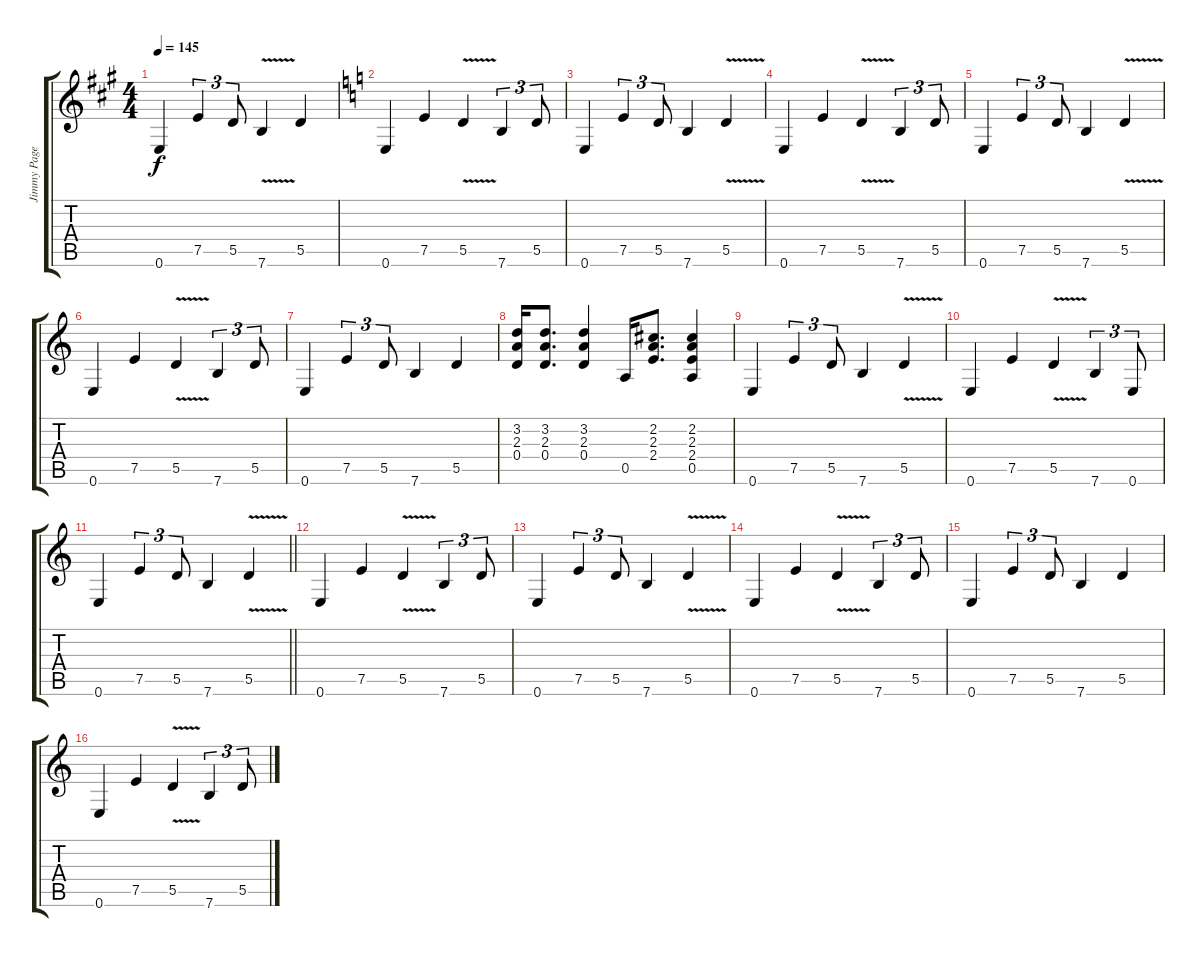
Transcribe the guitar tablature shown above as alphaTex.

\track ("Jimmy Page - Guitar" "Jimmy Page") {instrument overdrivenguitar}
\staff {score tabs}
\tuning (E4 B3 G3 D3 A2 E2) {hide}
\ts (4 4)
\tempo 145
\clef g2
\ks a
0.6.4{dy f} 7.5.4{tu (3 2)} 5.5.8{tu (3 2)} 7.6{v}.4 5.5.4 |
\ks c
0.6.4 7.5.4 5.5{v}.4 7.6.4{tu (3 2)} 5.5.8{tu (3 2)} |
0.6.4 7.5.4{tu (3 2)} 5.5.8{tu (3 2)} 7.6.4 5.5{v}.4 |
0.6.4 7.5.4 5.5{v}.4 7.6.4{tu (3 2)} 5.5.8{tu (3 2)} |
0.6.4 7.5.4{tu (3 2)} 5.5.8{tu (3 2)} 7.6.4 5.5{v}.4 |
0.6.4 7.5.4 5.5{v}.4 7.6.4{tu (3 2)} 5.5.8{tu (3 2)} |
0.6.4 7.5.4{tu (3 2)} 5.5.8{tu (3 2)} 7.6.4 5.5.4 |
(3.2 2.3 0.4).16 (3.2 2.3 0.4).8{d} (3.2 2.3 0.4).4 0.5.16 (2.2 2.3 2.4).8{d} (2.2 2.3 2.4 0.5).4 |
0.6.4 7.5.4{tu (3 2)} 5.5.8{tu (3 2)} 7.6.4 5.5{v}.4 |
0.6.4 7.5.4 5.5{v}.4 7.6.4{tu (3 2)} 0.6.8{tu (3 2)} |
\barLineRight lightlight
0.6.4 7.5.4{tu (3 2)} 5.5.8{tu (3 2)} 7.6.4 5.5{v}.4 |
0.6.4 7.5.4 5.5{v}.4 7.6.4{tu (3 2)} 5.5.8{tu (3 2)} |
0.6.4 7.5.4{tu (3 2)} 5.5.8{tu (3 2)} 7.6.4 5.5{v}.4 |
0.6.4 7.5.4 5.5{v}.4 7.6.4{tu (3 2)} 5.5.8{tu (3 2)} |
0.6.4 7.5.4{tu (3 2)} 5.5.8{tu (3 2)} 7.6.4 5.5.4 |
0.6.4 7.5.4 5.5{v}.4 7.6.4{tu (3 2)} 5.5.8{tu (3 2)}
